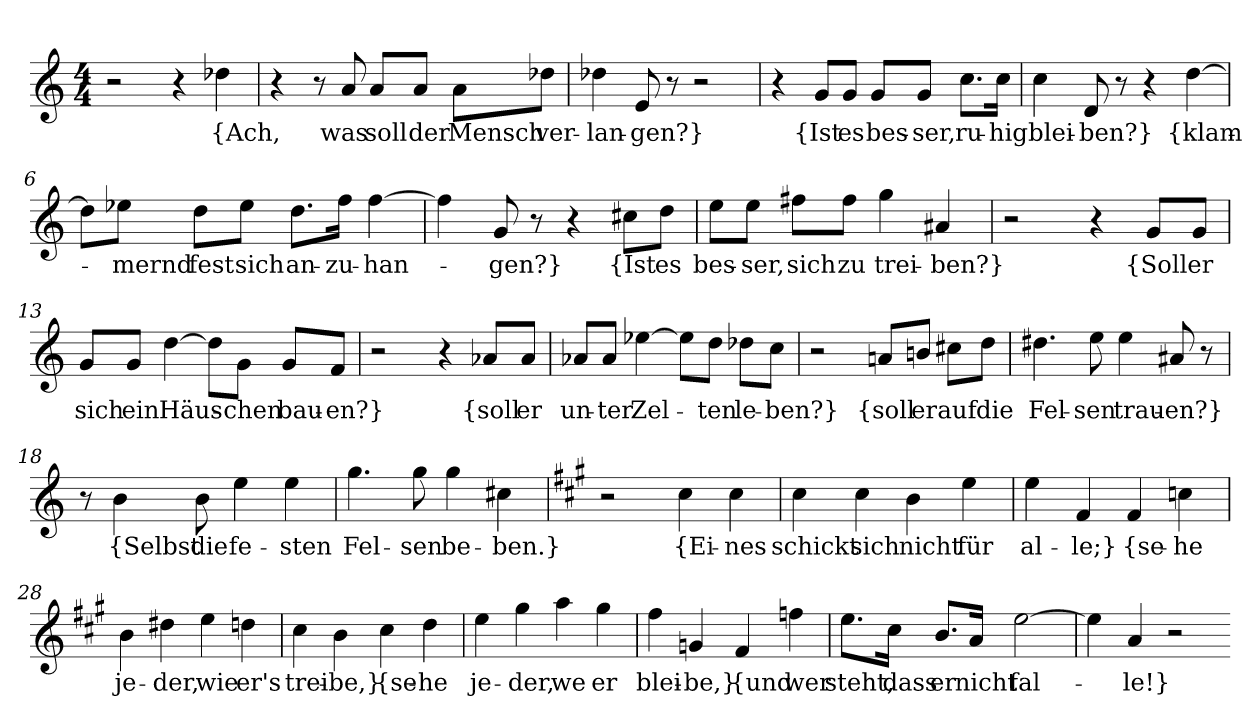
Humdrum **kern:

**kern	**text
*part1	*part1
*staff1	*staff1
*clefG2	*
*k[]	*
*M4/4	*
=1	=1
2r	.
4r	.
4dd-X	{Ach,
=2	=2
4r	.
8r	.
8a	was
8a/L	soll
8a/J	der
8a\L	Mensch
8dd-X\J	ver-
=3	=3
4dd-X	-lan-
8e	-gen?}
8r	.
2r	.
=4	=4
4r	.
8g/L	{Ist
8g/J	es
8g/L	bes-
8g/J	-ser,
8.cc\L	ru-
16cc\Jk	-hig
=5	=5
4cc	blei-
8d	-ben?}
8r	.
4r	.
[4dd	{klam-
=6	=6
8dd\L]	.
8ee-X\J	-mernd
8dd\L	fest
8ee-\J	sich
8.dd\L	an-
16ff\Jk	-zu-
[4ff	-han-
=7	=7
4ff]	.
8g	-gen?}
8r	.
4r	.
8cc#X\L	{Ist
8dd\J	es
=8	=8
8ee\L	bes-
8ee\J	-ser,
8ff#X\L	sich
8ff#\J	zu
4gg	trei-
4a#X	-ben?}
=12	=12
2r	.
4r	.
8g/L	{Soll
8g/J	er
=13	=13
8g/L	sich
8g/J	ein
[4dd	Häus-
8dd\L]	.
8g\J	-chen
8g/L	bau-
8f/J	-en?}
=14	=14
2r	.
4r	.
8a-X/L	{soll
8a-/J	er
=15	=15
8a-X/L	un-
8a-/J	-ter
[4ee-X	Zel-
8ee-\L]	.
8dd\J	-ten
8dd-X\L	le-
8cc\J	-ben?}
=16	=16
2r	.
8an/L	{soll
8bn/J	er
8cc#X\L	auf
8dd\J	die
=17	=17
4.dd#X	Fel-
8ee	-sen
4ee	trau-
8a#X	-en?}
8r	.
=18	=18
8r	.
4b	{Selbst
8b	die
4ee	fe-
4ee	-sten
=19	=19
4.gg	Fel-
8gg	-sen
4gg	be-
4cc#X	-ben.}
=25	=25
*k[f#c#g#]	*
2r	.
4cc#	{Ei-
4cc#	-nes
=26	=26
4cc#	schickt
4cc#	sich
4b	nicht
4ee	für
=27	=27
4ee	al-
4f#	-le;}
4f#	{se-
4ccn	-he
=28	=28
4b	je-
4dd#X	-der,
4ee	wie
4ddn	er's
=29	=29
4cc#	trei-
4b	-be,}
4cc#	{se-
4dd	-he
=30	=30
4ee	je-
4gg#	-der,
4aa	we
4gg#	er
=31	=31
4ff#	blei-
4gn	-be,}
4f#	{und
4ffn	wer
=32	=32
8.ee\L	steht,
16cc#\Jk	dass
8.b/L	er
16a/Jk	nicht
[2ee	fal-
=33	=33
4ee]	.
4a	-le!}
2r	.
=-	=-
*-	*-
